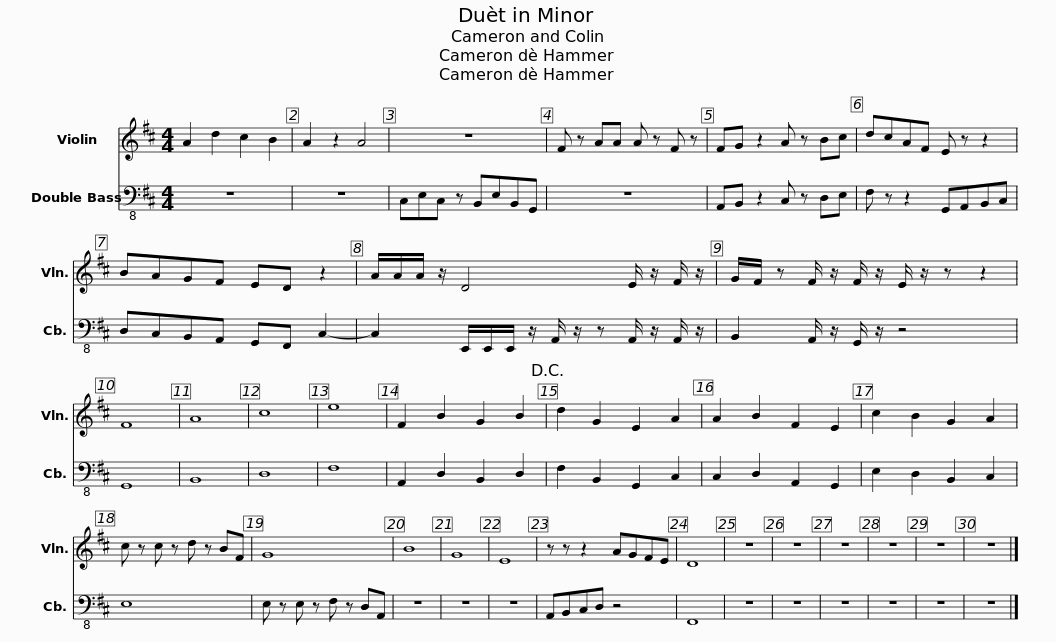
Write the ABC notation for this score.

X:1
%%score 1 2
L:1/8
M:4/4
I:linebreak $
K:D
V:1 treble
V:2 bass-8
V:1
 A2 d2 c2 B2 | A2 z2 A4 | z8 | F z AA A z F z | FG z2 A z Bc |$ %5
 dcAF E z z2 | BAGF ED z2 | A/A/A/ z/ D4 E/ z/ F/ z/ |$ G/F/ z F/ z/ F/ z/ E/ z/ z z2 | F8 | %10
 A8 | c8 | e8 | F2 B2 G2 B2!D.C.! | d2 G2 E2 A2 | %15
 A2 B2 F2 E2 | c2 B2 G2 A2 |$ c z c z d z BF | G8 | B8 | %20
 G8 | E8 | z z z2 AGFE | D8 | z8 | %25
 z8 | z8 | z8 |$ z8 | z8 |] %30
V:2
 z8 | z8 | C,E,C, z B,,E,B,,G,, | z8 | A,,B,, z2 C, z D,E, |$ %5
 F, z z2 G,,A,,B,,C, | D,C,B,,A,, G,,F,, C,2- | C,2 E,,/E,,/E,,/ z/ A,,/ z/ z A,,/ z/ A,,/ z/ |$ B,,2 A,,/ z/ G,,/ z/ z4 | G,,8 | %10
 B,,8 | D,8 | F,8 | A,,2 D,2 B,,2 D,2 | F,2 B,,2 G,,2 C,2 | %15
 C,2 D,2 A,,2 G,,2 | E,2 D,2 B,,2 C,2 |$ E,8 | E, z E, z F, z D,A,, | z8 | %20
 z8 | z8 | A,,B,,C,D, z4 | F,,8 | z8 | %25
 z8 | z8 | z8 |$ z8 | z8 |] %30
